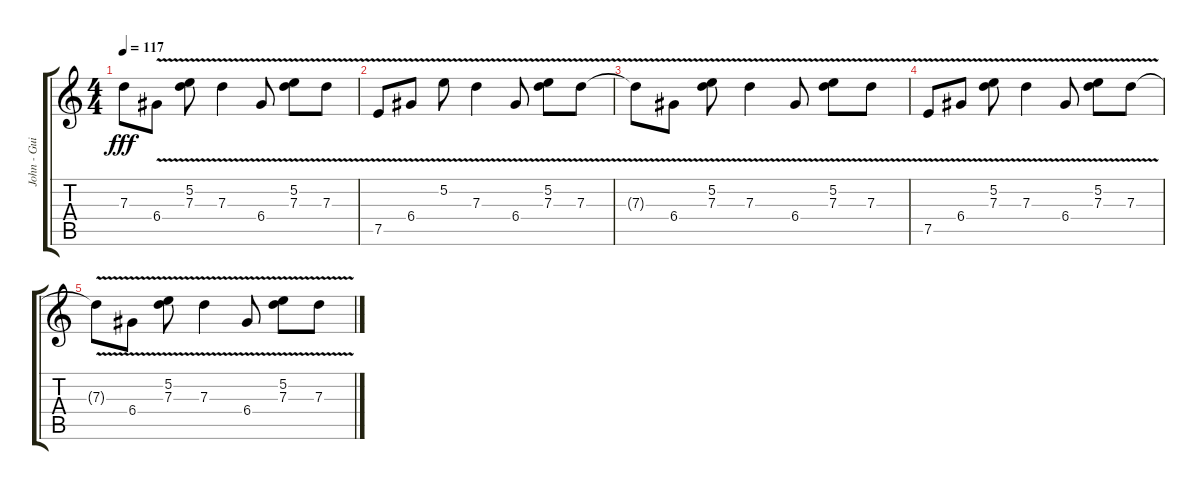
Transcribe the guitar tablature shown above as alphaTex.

\track ("John - Guitar" "John - Gui") {instrument electricguitarclean}
\staff {score tabs}
\tuning (E4 B3 G3 D3 A2 E2) {hide}
\ts (4 4)
\tempo 117
\clef g2
\ks c
7.3{t}.8{dy fff} 6.4{v}.8 (5.2 7.3{v}).8 7.3{v}.4 6.4{v}.8 (5.2 7.3{v}).8 7.3{v}.8 |
7.5{v}.8 6.4{v}.8 5.2{v}.8 7.3{v}.4 6.4{v}.8 (5.2 7.3{v}).8 7.3{v}.8 |
7.3{t}.8 6.4{v}.8 (5.2 7.3{v}).8 7.3{v}.4 6.4{v}.8 (5.2 7.3{v}).8 7.3{v}.8 |
7.5{v}.8 6.4{v}.8 (5.2 7.3{v}).8 7.3{v}.4 6.4{v}.8 (5.2 7.3{v}).8 7.3{v}.8 |
7.3{t}.8 6.4{v}.8 (5.2 7.3{v}).8 7.3{v}.4 6.4{v}.8 (5.2 7.3{v}).8 7.3{v}.8
